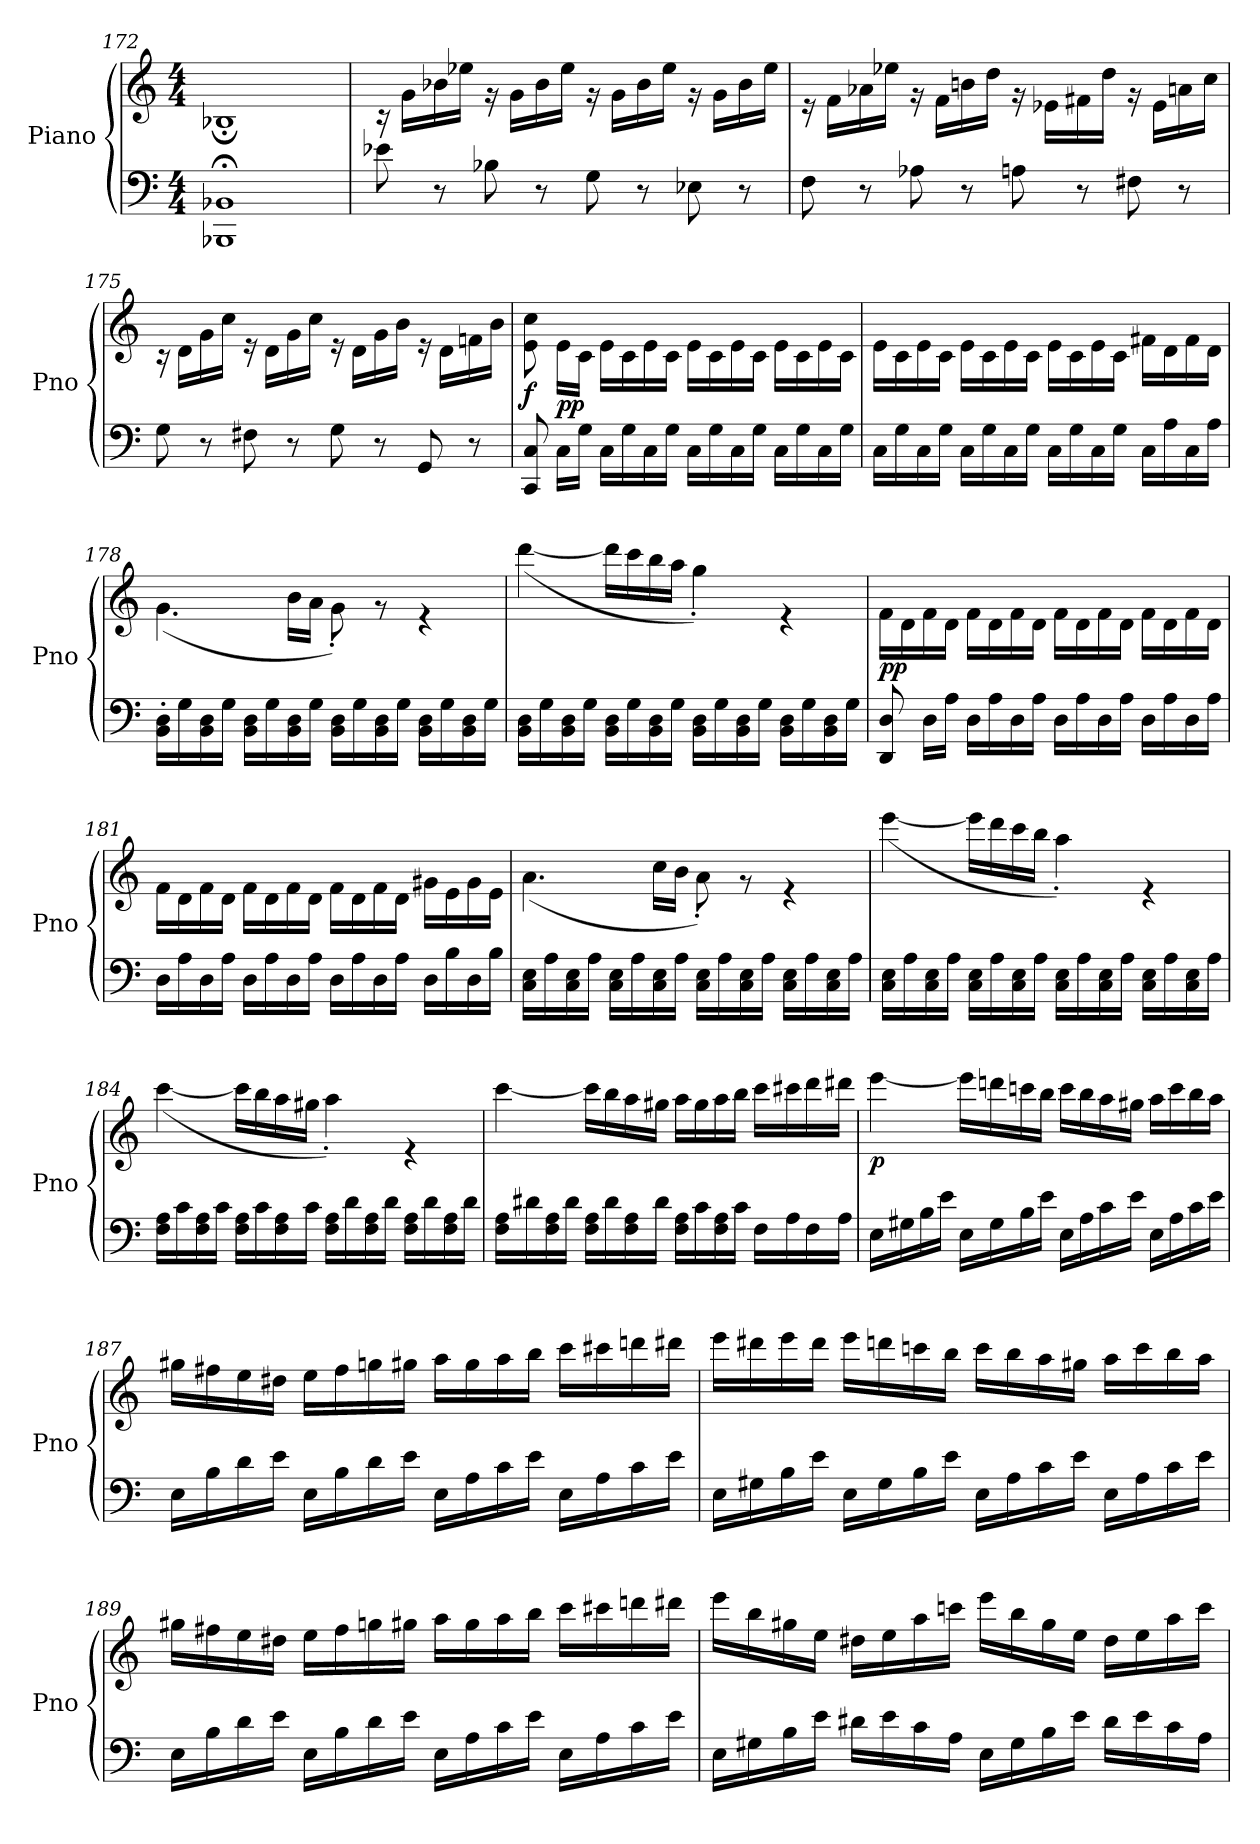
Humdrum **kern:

**kern	**kern	**dynam
*part1	*part1	*part1
*staff2	*staff1	*staff1/2
*I"Piano	*	*
*I'Pno	*	*
*clefF4	*clefG2	*
*k[]	*k[]	*
*M4/4	*M4/4	*
=172	=172	=172
*	*^	*
1BBB-X; 1BB-X;	1ryy	1B-X;	.
=173	=173	=173	=173
8e-X\	1ryy	16r	.
.	.	16g\LL	.
8r	.	16b-X\	.
.	.	16ee-X\JJ	.
8B-X\	.	16r	.
.	.	16g\LL	.
8r	.	16b-\	.
.	.	16ee-\JJ	.
8G\	.	16r	.
.	.	16g\LL	.
8r	.	16b-\	.
.	.	16ee-\JJ	.
8E-X\	.	16r	.
.	.	16g\LL	.
8r	.	16b-\	.
.	.	16ee-\JJ	.
!!LO:LB:g=z	!!
=174	=174	=174	=174
8F\	1ryy	16r	.
.	.	16f\LL	.
8r	.	16a-X\	.
.	.	16ee-X\JJ	.
8A-X\	.	16r	.
.	.	16f\LL	.
8r	.	16bn\	.
.	.	16dd\JJ	.
8An\	.	16r	.
.	.	16e-X\LL	.
8r	.	16f#X\	.
.	.	16dd\JJ	.
8F#X\	.	16r	.
.	.	16e-\LL	.
8r	.	16an\	.
.	.	16cc\JJ	.
=175	=175	=175	=175
8G\	1ryy	16r	.
.	.	16d\LL	.
8r	.	16g\	.
.	.	16cc\JJ	.
8F#X\	.	16r	.
.	.	16d\LL	.
8r	.	16g\	.
.	.	16cc\JJ	.
8G\	.	16r	.
.	.	16d\LL	.
8r	.	16g\	.
.	.	16b\JJ	.
8GG/	.	16r	.
.	.	16d\LL	.
8r	.	16fn\	.
.	.	16b\JJ	.
!!LO:LB:g=z	!!
=176	=176	=176	=176
!	!	!	!LO:DY:b
8CC/ 8C/	1ryy	8e\ 8cc\	f
!	!	!	!LO:DY:b
16C\LL	.	16e\LL	pp
16G\JJ	.	16c\JJ	.
16C\LL	.	16e\LL	.
16G\	.	16c\	.
16C\	.	16e\	.
16G\JJ	.	16c\JJ	.
16C\LL	.	16e\LL	.
16G\	.	16c\	.
16C\	.	16e\	.
16G\JJ	.	16c\JJ	.
16C\LL	.	16e\LL	.
16G\	.	16c\	.
16C\	.	16e\	.
16G\JJ	.	16c\JJ	.
=177	=177	=177	=177
16C\LL	1ryy	16e\LL	.
16G\	.	16c\	.
16C\	.	16e\	.
16G\JJ	.	16c\JJ	.
16C\LL	.	16e\LL	.
16G\	.	16c\	.
16C\	.	16e\	.
16G\JJ	.	16c\JJ	.
16C\LL	.	16e\LL	.
16G\	.	16c\	.
16C\	.	16e\	.
16G\JJ	.	16c\JJ	.
16C\LL	.	16f#X\LL	.
16A\	.	16d\	.
16C\	.	16f#\	.
16A\JJ	.	16d\JJ	.
!!LO:LB:g=z	!!
=178	=178	=178	=178
16BB\' 16D\'LL	1ryy	(<4.g\	.
16G\	.	.	.
16BB\ 16D\	.	.	.
16G\JJ	.	.	.
16BB\ 16D\LL	.	.	.
16G\	.	.	.
16BB\ 16D\	.	16b\LL	.
16G\JJ	.	16a\JJ	.
16BB\ 16D\LL	.	8g'\)	.
16G\	.	.	.
16BB\ 16D\	.	8r	.
16G\JJ	.	.	.
16BB\ 16D\LL	.	4r	.
16G\	.	.	.
16BB\ 16D\	.	.	.
16G\JJ	.	.	.
=179	=179	=179	=179
16BB\ 16D\LL	1ryy	(<[4ddd\	.
16G\	.	.	.
16BB\ 16D\	.	.	.
16G\JJ	.	.	.
16BB\ 16D\LL	.	16ddd\LL]	.
16G\	.	16ccc\	.
16BB\ 16D\	.	16bb\	.
16G\JJ	.	16aa\JJ	.
16BB\ 16D\LL	.	4gg'\)	.
16G\	.	.	.
16BB\ 16D\	.	.	.
16G\JJ	.	.	.
16BB\ 16D\LL	.	4r	.
16G\	.	.	.
16BB\ 16D\	.	.	.
16G\JJ	.	.	.
=180	=180	=180	=180
!	!	!	!LO:DY:b
8DD/ 8D/	1ryy	16f\LL	pp
.	.	16d\	.
16D\LL	.	16f\	.
16A\JJ	.	16d\JJ	.
16D\LL	.	16f\LL	.
16A\	.	16d\	.
16D\	.	16f\	.
16A\JJ	.	16d\JJ	.
16D\LL	.	16f\LL	.
16A\	.	16d\	.
16D\	.	16f\	.
16A\JJ	.	16d\JJ	.
16D\LL	.	16f\LL	.
16A\	.	16d\	.
16D\	.	16f\	.
16A\JJ	.	16d\JJ	.
!!LO:LB:g=z	!!
=181	=181	=181	=181
16D\LL	1ryy	16f\LL	.
16A\	.	16d\	.
16D\	.	16f\	.
16A\JJ	.	16d\JJ	.
16D\LL	.	16f\LL	.
16A\	.	16d\	.
16D\	.	16f\	.
16A\JJ	.	16d\JJ	.
16D\LL	.	16f\LL	.
16A\	.	16d\	.
16D\	.	16f\	.
16A\JJ	.	16d\JJ	.
16D\LL	.	16g#X\LL	.
16B\	.	16e\	.
16D\	.	16g#\	.
16B\JJ	.	16e\JJ	.
=182	=182	=182	=182
16C\ 16E\LL	1ryy	(<4.a\	.
16A\	.	.	.
16C\ 16E\	.	.	.
16A\JJ	.	.	.
16C\ 16E\LL	.	.	.
16A\	.	.	.
16C\ 16E\	.	16cc\LL	.
16A\JJ	.	16b\JJ	.
16C\ 16E\LL	.	8a'\)	.
16A\	.	.	.
16C\ 16E\	.	8r	.
16A\JJ	.	.	.
16C\ 16E\LL	.	4r	.
16A\	.	.	.
16C\ 16E\	.	.	.
16A\JJ	.	.	.
!!LO:PB:g=z	!!
=183	=183	=183	=183
16C\ 16E\LL	1ryy	(<[4eee\	.
16A\	.	.	.
16C\ 16E\	.	.	.
16A\JJ	.	.	.
16C\ 16E\LL	.	16eee\LL]	.
16A\	.	16ddd\	.
16C\ 16E\	.	16ccc\	.
16A\JJ	.	16bb\JJ	.
16C\ 16E\LL	.	4aa'\)	.
16A\	.	.	.
16C\ 16E\	.	.	.
16A\JJ	.	.	.
16C\ 16E\LL	.	4r	.
16A\	.	.	.
16C\ 16E\	.	.	.
16A\JJ	.	.	.
=184	=184	=184	=184
16F\ 16A\LL	1ryy	(<[4ccc\	.
16c\	.	.	.
16F\ 16A\	.	.	.
16c\JJ	.	.	.
16F\ 16A\LL	.	16ccc\LL]	.
16c\	.	16bb\	.
16F\ 16A\	.	16aa\	.
16c\JJ	.	16gg#X\JJ	.
16F\ 16A\LL	.	4aa'\)	.
16d\	.	.	.
16F\ 16A\	.	.	.
16d\JJ	.	.	.
16F\ 16A\LL	.	4r	.
16d\	.	.	.
16F\ 16A\	.	.	.
16d\JJ	.	.	.
!!LO:LB:g=z	!!
=185	=185	=185	=185
16F\ 16A\LL	1ryy	[4ccc\	.
16d#X\	.	.	.
16F\ 16A\	.	.	.
16d#\JJ	.	.	.
16F\ 16A\LL	.	16ccc\LL]	.
16d#\	.	16bb\	.
16F\ 16A\	.	16aa\	.
16d#\JJ	.	16gg#X\JJ	.
16F\ 16A\LL	.	16aa\LL	.
16c\	.	16gg#\	.
16F\ 16A\	.	16aa\	.
16c\JJ	.	16bb\JJ	.
16F\LL	.	16ccc\LL	.
16A\	.	16ccc#X\	.
16F\	.	16ddd\	.
16A\JJ	.	16ddd#X\JJ	.
=186	=186	=186	=186
!	!	!	!LO:DY:b
16E\LL	1ryy	[4eee\	p
16G#X\	.	.	.
16B\	.	.	.
16e\JJ	.	.	.
16E\LL	.	16eee\LL]	.
16G#\	.	16dddn\	.
16B\	.	16cccn\	.
16e\JJ	.	16bb\JJ	.
16E\LL	.	16ccc\LL	.
16A\	.	16bb\	.
16c\	.	16aa\	.
16e\JJ	.	16gg#X\JJ	.
16E\LL	.	16aa\LL	.
16A\	.	16ccc\	.
16c\	.	16bb\	.
16e\JJ	.	16aa\JJ	.
!!LO:LB:g=z	!!
=187	=187	=187	=187
16E\LL	1ryy	16gg#X\LL	.
16B\	.	16ff#X\	.
16d\	.	16ee\	.
16e\JJ	.	16dd#X\JJ	.
16E\LL	.	16ee\LL	.
16B\	.	16ff#\	.
16d\	.	16ggn\	.
16e\JJ	.	16gg#X\JJ	.
16E\LL	.	16aa\LL	.
16A\	.	16gg#\	.
16c\	.	16aa\	.
16e\JJ	.	16bb\JJ	.
16E\LL	.	16ccc\LL	.
16A\	.	16ccc#X\	.
16c\	.	16dddn\	.
16e\JJ	.	16ddd#X\JJ	.
=188	=188	=188	=188
16E\LL	1ryy	16eee\LL	.
16G#X\	.	16ddd#X\	.
16B\	.	16eee\	.
16e\JJ	.	16ddd#\JJ	.
16E\LL	.	16eee\LL	.
16G#\	.	16dddn\	.
16B\	.	16cccn\	.
16e\JJ	.	16bb\JJ	.
16E\LL	.	16ccc\LL	.
16A\	.	16bb\	.
16c\	.	16aa\	.
16e\JJ	.	16gg#X\JJ	.
16E\LL	.	16aa\LL	.
16A\	.	16ccc\	.
16c\	.	16bb\	.
16e\JJ	.	16aa\JJ	.
!!LO:LB:g=z	!!
=189	=189	=189	=189
16E\LL	1ryy	16gg#X\LL	.
16B\	.	16ff#X\	.
16d\	.	16ee\	.
16e\JJ	.	16dd#X\JJ	.
16E\LL	.	16ee\LL	.
16B\	.	16ff#\	.
16d\	.	16ggn\	.
16e\JJ	.	16gg#X\JJ	.
16E\LL	.	16aa\LL	.
16A\	.	16gg#\	.
16c\	.	16aa\	.
16e\JJ	.	16bb\JJ	.
16E\LL	.	16ccc\LL	.
16A\	.	16ccc#X\	.
16c\	.	16dddn\	.
16e\JJ	.	16ddd#X\JJ	.
=190	=190	=190	=190
16E\LL	1ryy	16eee\LL	.
16G#X\	.	16bb\	.
16B\	.	16gg#X\	.
16e\JJ	.	16ee\JJ	.
16d#X\LL	.	16dd#X\LL	.
16e\	.	16ee\	.
16c\	.	16aa\	.
16A\JJ	.	16cccn\JJ	.
16E\LL	.	16eee\LL	.
16G#\	.	16bb\	.
16B\	.	16gg#\	.
16e\JJ	.	16ee\JJ	.
16d#\LL	.	16dd#\LL	.
16e\	.	16ee\	.
16c\	.	16aa\	.
16A\JJ	.	16ccc\JJ	.
*	*v	*v	*
=	=	=
*-	*-	*-
